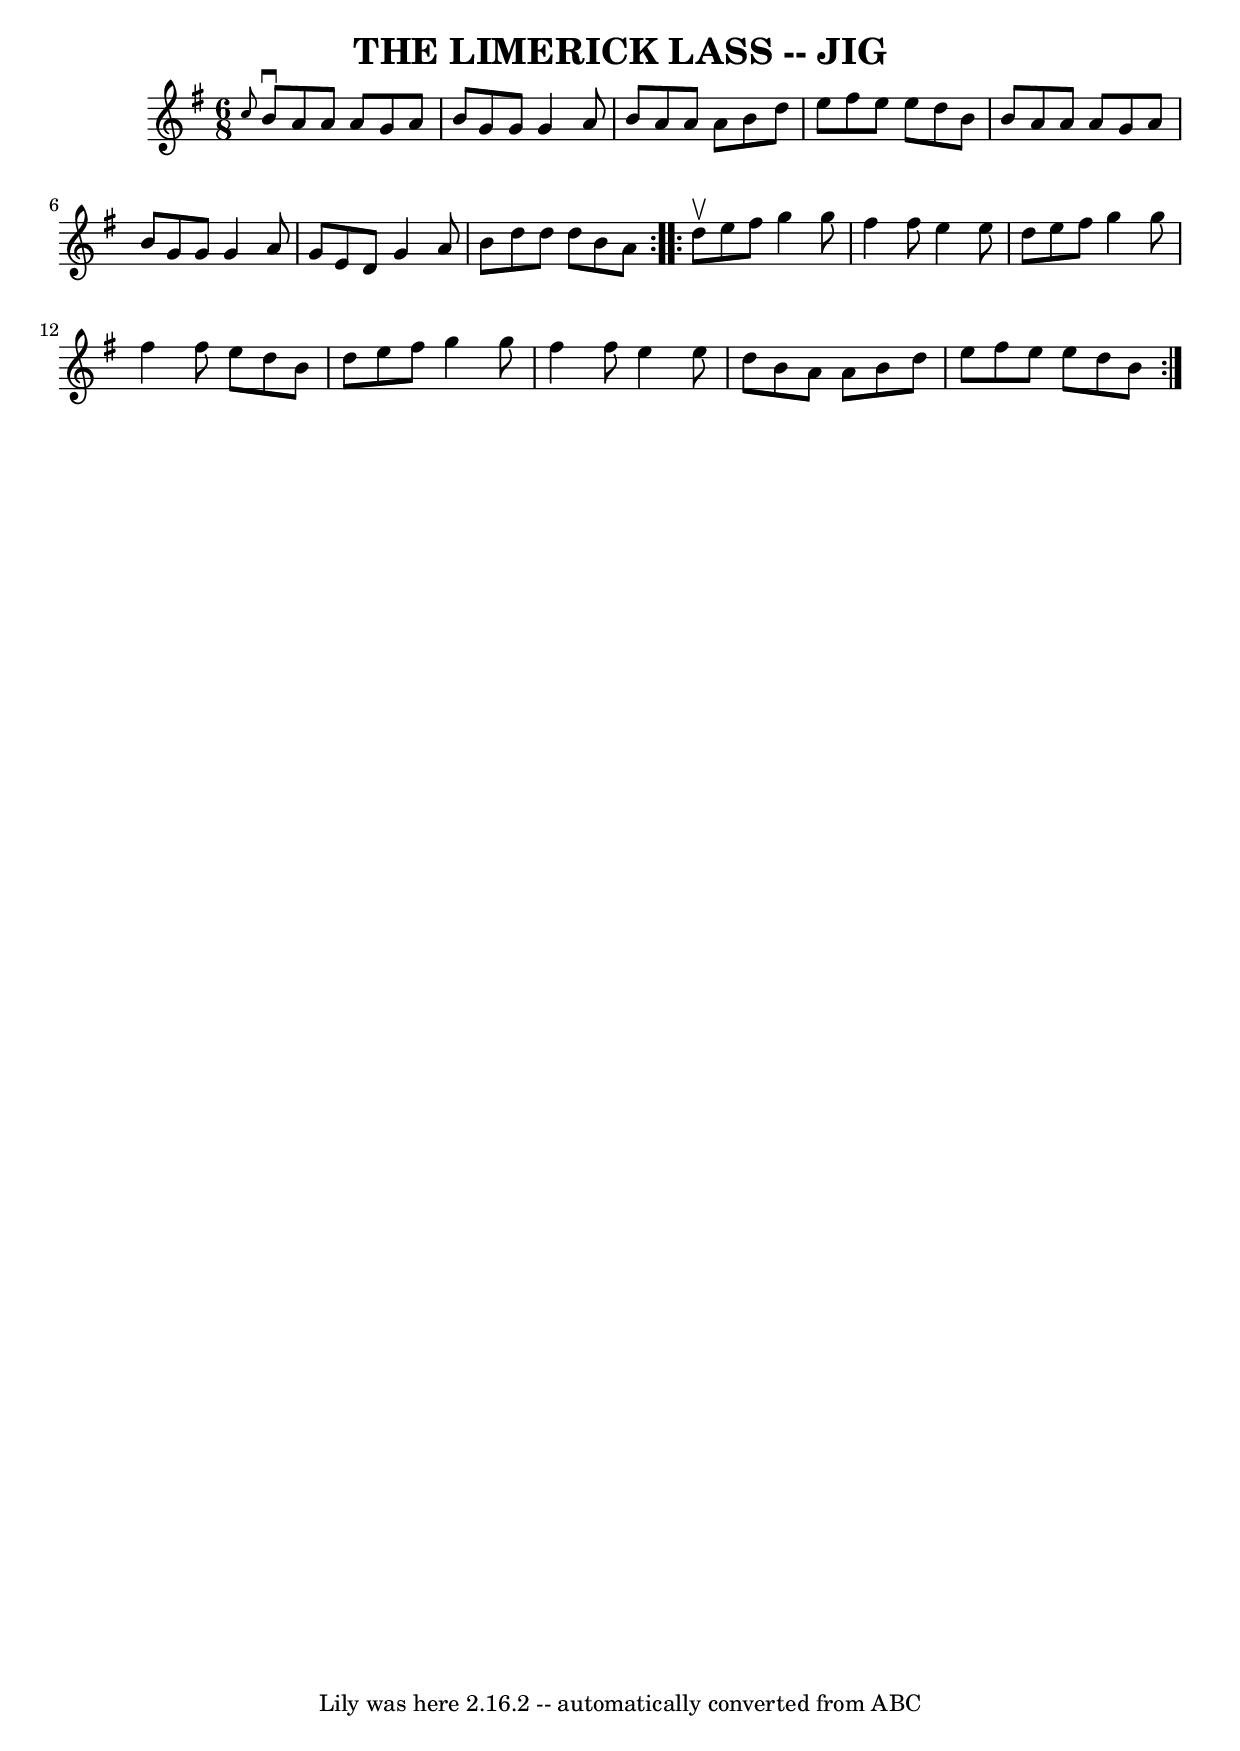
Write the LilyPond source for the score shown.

\version "2.16.2"
\include "Mammoth.ily"
\header {
  %% book = "Ryan's Mammoth Collection of Fiddle Tunes"
 crossRefNumber = "1"
 footnotes = ""
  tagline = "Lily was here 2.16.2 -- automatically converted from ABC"
  title = "THE LIMERICK LASS -- JIG"

}
voicedefault =  {



  \repeat volta 2 {

    \time 6/8 
    \key g \major
    \grace { c''8  
	   } b'8^\downbow a'8 a'8 a'8 g'8 a'8     |
 b'8 g'8 g'8 g'4 a'8    |
 b'8 a'8 a'8 a'8 b'8 d''8     |
 e''8 fs''8 e''8 e''8 d''8 b'8         |
 b'8 a'8 a'8 a'8 g'8 a'8     |
 b'8 g'8 g'8 g'4 a'8    |
 g'8 e'8 d'8 g'4 a'8     |
 b'8 d''8 d''8 d''8 b'8 a'8    
  }     

  \repeat volta 2 { d''8^\upbow e''8 fs''8 g''4 g''8     |
 fs''4 fs''8 e''4 e''8     |
 d''8 e''8 fs''8 g''4 g''8     |
 fs''4 fs''8 e''8 d''8 b'8        |
 d''8 e''8 fs''8 g''4 g''8     |
 fs''4 fs''8 e''4 e''8     |
 d''8 b'8 a'8 a'8 b'8 d''8    |
 e''8 
 fs''8 e''8 e''8 d''8 b'8    
  }   

}

\score{
  <<

    \context Staff="default"
    {
      \voicedefault 
      
    }

  >>
  \layout {
    
  }
  \midi {
  }

}
